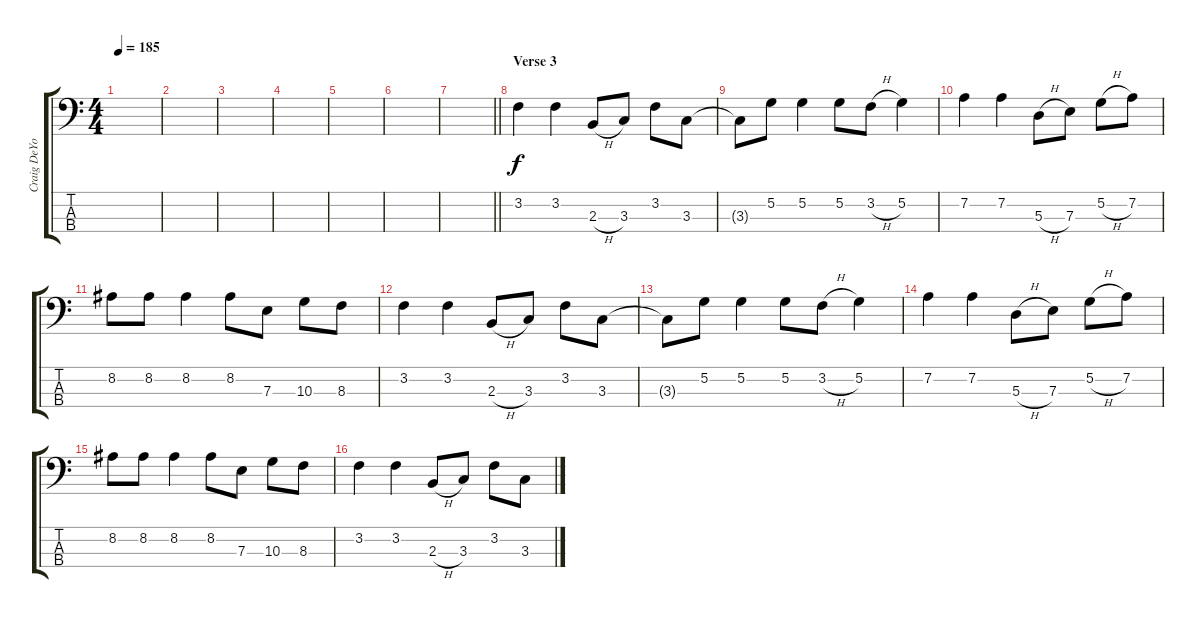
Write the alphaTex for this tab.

\track ("Craig DeYoung (Bass)" "Craig DeYo") {instrument electricbassfinger}
\staff {score tabs}
\tuning (G2 D2 A1 E1) {hide}
\ts (4 4)
\tempo 185
\clef f4
\ks c
|
|
|
|
|
|
\barLineRight lightlight
|
\section ("" "Verse 3")
3.2.4 3.2.4 2.3{h}.8 3.3.8 3.2.8 3.3.8 |
3.3{t}.8 5.2.8 5.2.4 5.2.8 3.2{h}.8 5.2.4 |
7.2.4 7.2.4 5.3{h}.8 7.3.8 5.2{h}.8 7.2.8 |
8.2.8 8.2.8 8.2.4 8.2.8 7.3.8 10.3.8 8.3.8 |
3.2.4 3.2.4 2.3{h}.8 3.3.8 3.2.8 3.3.8 |
3.3{t}.8 5.2.8 5.2.4 5.2.8 3.2{h}.8 5.2.4 |
7.2.4 7.2.4 5.3{h}.8 7.3.8 5.2{h}.8 7.2.8 |
8.2.8 8.2.8 8.2.4 8.2.8 7.3.8 10.3.8 8.3.8 |
3.2.4 3.2.4 2.3{h}.8 3.3.8 3.2.8 3.3.8
